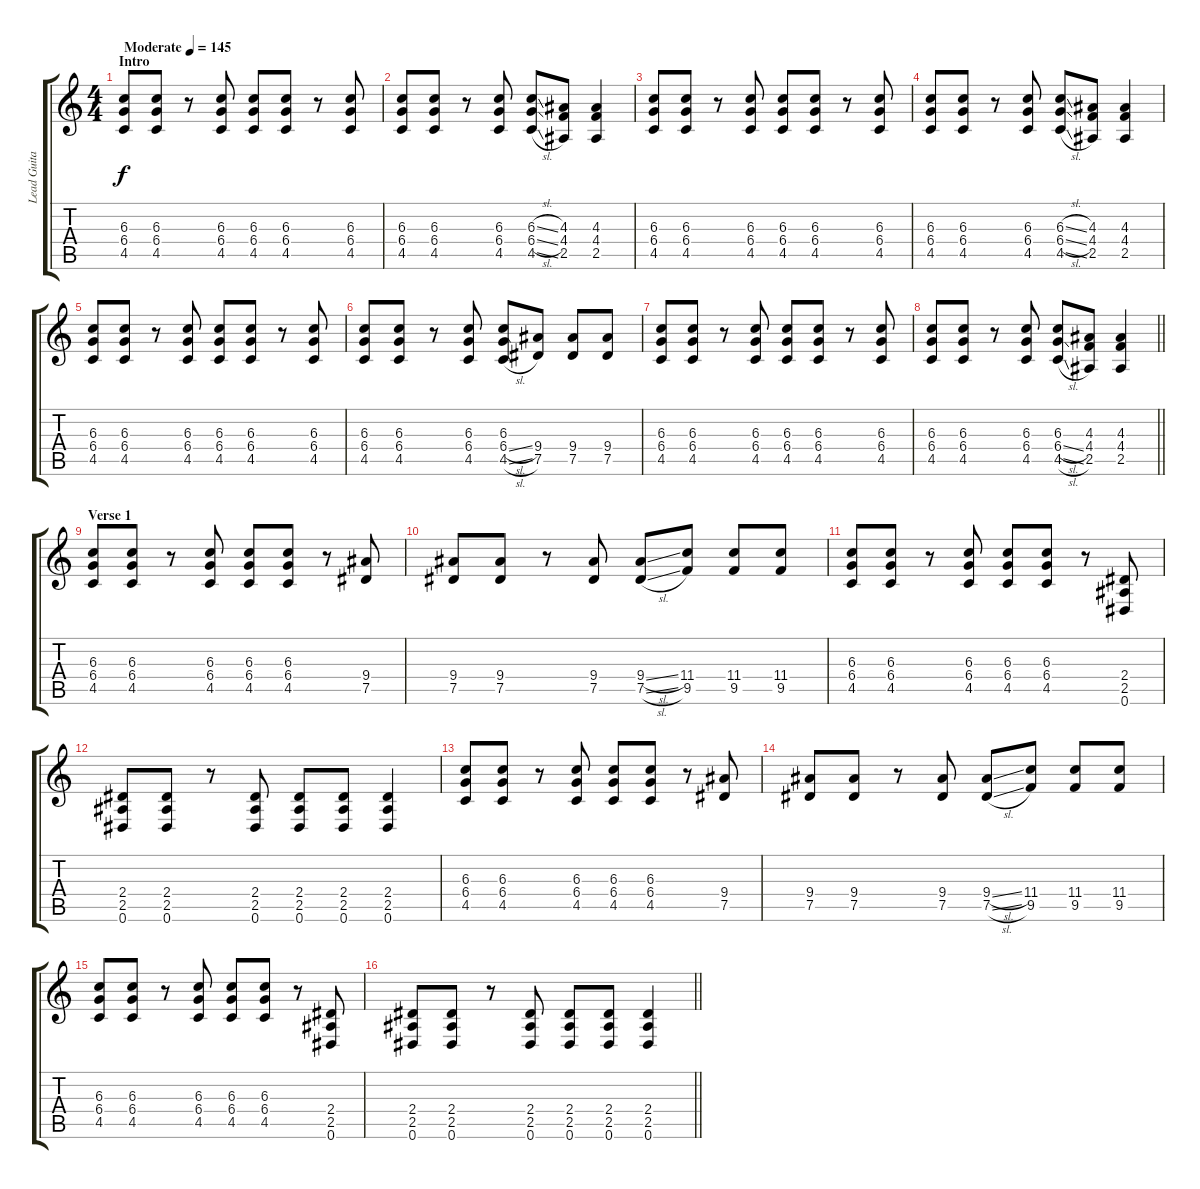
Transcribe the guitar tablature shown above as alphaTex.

\track ("Lead Guitar (Armo)" "Lead Guita") {instrument distortionguitar}
\staff {score tabs}
\tuning (Eb4 Bb3 Gb3 Db3 Ab2 Eb2) {hide}
\ts (4 4)
\section ("" "Intro")
\tempo (145 "Moderate")
\clef g2
\ks c
(6.3 6.4 4.5).8{dy f instrument distortionguitar} (6.3 6.4 4.5).8 r.8 (6.3 6.4 4.5).8 (6.3 6.4 4.5).8 (6.3 6.4 4.5).8 r.8 (6.3 6.4 4.5).8 |
(6.3 6.4 4.5).8 (6.3 6.4 4.5).8 r.8 (6.3 6.4 4.5).8 (6.3{sl} 6.4{sl} 4.5{sl}).8 (4.3 4.4 2.5).8 (4.3 4.4 2.5).4 |
(6.3 6.4 4.5).8 (6.3 6.4 4.5).8 r.8 (6.3 6.4 4.5).8 (6.3 6.4 4.5).8 (6.3 6.4 4.5).8 r.8 (6.3 6.4 4.5).8 |
(6.3 6.4 4.5).8 (6.3 6.4 4.5).8 r.8 (6.3 6.4 4.5).8 (6.3{sl} 6.4{sl} 4.5{sl}).8 (4.3 4.4 2.5).8 (4.3 4.4 2.5).4 |
(6.3 6.4 4.5).8 (6.3 6.4 4.5).8 r.8 (6.3 6.4 4.5).8 (6.3 6.4 4.5).8 (6.3 6.4 4.5).8 r.8 (6.3 6.4 4.5).8 |
(6.3 6.4 4.5).8 (6.3 6.4 4.5).8 r.8 (6.3 6.4 4.5).8 (6.3 6.4{sl} 4.5{sl}).8 (9.4 7.5).8 (9.4 7.5).8 (9.4 7.5).8 |
(6.3 6.4 4.5).8 (6.3 6.4 4.5).8 r.8 (6.3 6.4 4.5).8 (6.3 6.4 4.5).8 (6.3 6.4 4.5).8 r.8 (6.3 6.4 4.5).8 |
\barLineRight lightlight
(6.3 6.4 4.5).8 (6.3 6.4 4.5).8 r.8 (6.3 6.4 4.5).8 (6.3 6.4{sl} 4.5{sl}).8 (4.3 4.4 2.5).8 (4.3 4.4 2.5).4 |
\section ("" "Verse 1")
(6.3 6.4 4.5).8 (6.3 6.4 4.5).8 r.8 (6.3 6.4 4.5).8 (6.3 6.4 4.5).8 (6.3 6.4 4.5).8 r.8 (9.4 7.5).8 |
(9.4 7.5).8 (9.4 7.5).8 r.8 (9.4 7.5).8 (9.4{sl} 7.5{sl}).8 (11.4 9.5).8 (11.4 9.5).8 (11.4 9.5).8 |
(6.3 6.4 4.5).8 (6.3 6.4 4.5).8 r.8 (6.3 6.4 4.5).8 (6.3 6.4 4.5).8 (6.3 6.4 4.5).8 r.8 (2.4 2.5 0.6).8 |
(2.4 2.5 0.6).8 (2.4 2.5 0.6).8 r.8 (2.4 2.5 0.6).8 (2.4 2.5 0.6).8 (2.4 2.5 0.6).8 (2.4 2.5 0.6).4 |
(6.3 6.4 4.5).8 (6.3 6.4 4.5).8 r.8 (6.3 6.4 4.5).8 (6.3 6.4 4.5).8 (6.3 6.4 4.5).8 r.8 (9.4 7.5).8 |
(9.4 7.5).8 (9.4 7.5).8 r.8 (9.4 7.5).8 (9.4{sl} 7.5{sl}).8 (11.4 9.5).8 (11.4 9.5).8 (11.4 9.5).8 |
(6.3 6.4 4.5).8 (6.3 6.4 4.5).8 r.8 (6.3 6.4 4.5).8 (6.3 6.4 4.5).8 (6.3 6.4 4.5).8 r.8 (2.4 2.5 0.6).8 |
\barLineRight lightlight
(2.4 2.5 0.6).8 (2.4 2.5 0.6).8 r.8 (2.4 2.5 0.6).8 (2.4 2.5 0.6).8 (2.4 2.5 0.6).8 (2.4 2.5 0.6).4
